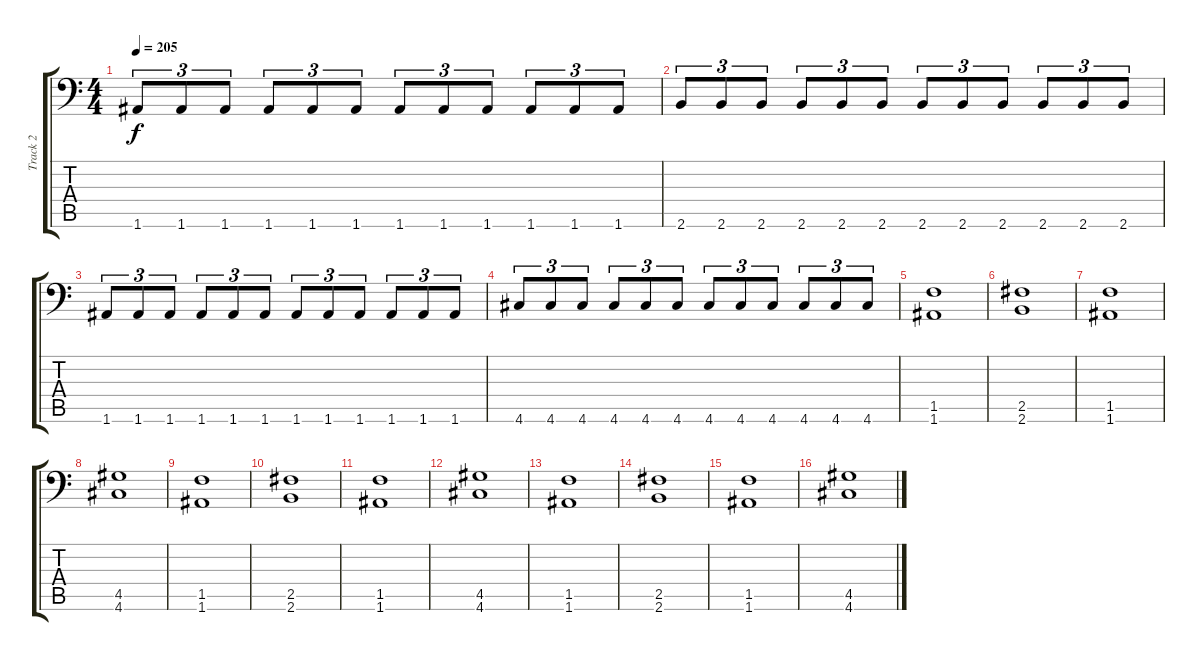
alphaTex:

\track ("Track 2" "Track 2") {instrument overdrivenguitar}
\staff {score tabs}
\tuning (B3 Gb3 D3 A2 E2 A1) {hide}
\ts (4 4)
\tempo 205
\clef f4
\ks c
1.6.8{tu (3 2) dy f} 1.6.8{tu (3 2)} 1.6.8{tu (3 2)} 1.6.8{tu (3 2)} 1.6.8{tu (3 2)} 1.6.8{tu (3 2)} 1.6.8{tu (3 2)} 1.6.8{tu (3 2)} 1.6.8{tu (3 2)} 1.6.8{tu (3 2)} 1.6.8{tu (3 2)} 1.6.8{tu (3 2)} |
2.6.8{tu (3 2)} 2.6.8{tu (3 2)} 2.6.8{tu (3 2)} 2.6.8{tu (3 2)} 2.6.8{tu (3 2)} 2.6.8{tu (3 2)} 2.6.8{tu (3 2)} 2.6.8{tu (3 2)} 2.6.8{tu (3 2)} 2.6.8{tu (3 2)} 2.6.8{tu (3 2)} 2.6.8{tu (3 2)} |
1.6.8{tu (3 2)} 1.6.8{tu (3 2)} 1.6.8{tu (3 2)} 1.6.8{tu (3 2)} 1.6.8{tu (3 2)} 1.6.8{tu (3 2)} 1.6.8{tu (3 2)} 1.6.8{tu (3 2)} 1.6.8{tu (3 2)} 1.6.8{tu (3 2)} 1.6.8{tu (3 2)} 1.6.8{tu (3 2)} |
4.6.8{tu (3 2)} 4.6.8{tu (3 2)} 4.6.8{tu (3 2)} 4.6.8{tu (3 2)} 4.6.8{tu (3 2)} 4.6.8{tu (3 2)} 4.6.8{tu (3 2)} 4.6.8{tu (3 2)} 4.6.8{tu (3 2)} 4.6.8{tu (3 2)} 4.6.8{tu (3 2)} 4.6.8{tu (3 2)} |
(1.5 1.6).1 |
(2.5 2.6).1 |
(1.5 1.6).1 |
(4.5 4.6).1 |
(1.5 1.6).1 |
(2.5 2.6).1 |
(1.5 1.6).1 |
(4.5 4.6).1 |
(1.5 1.6).1 |
(2.5 2.6).1 |
(1.5 1.6).1 |
(4.5 4.6).1
